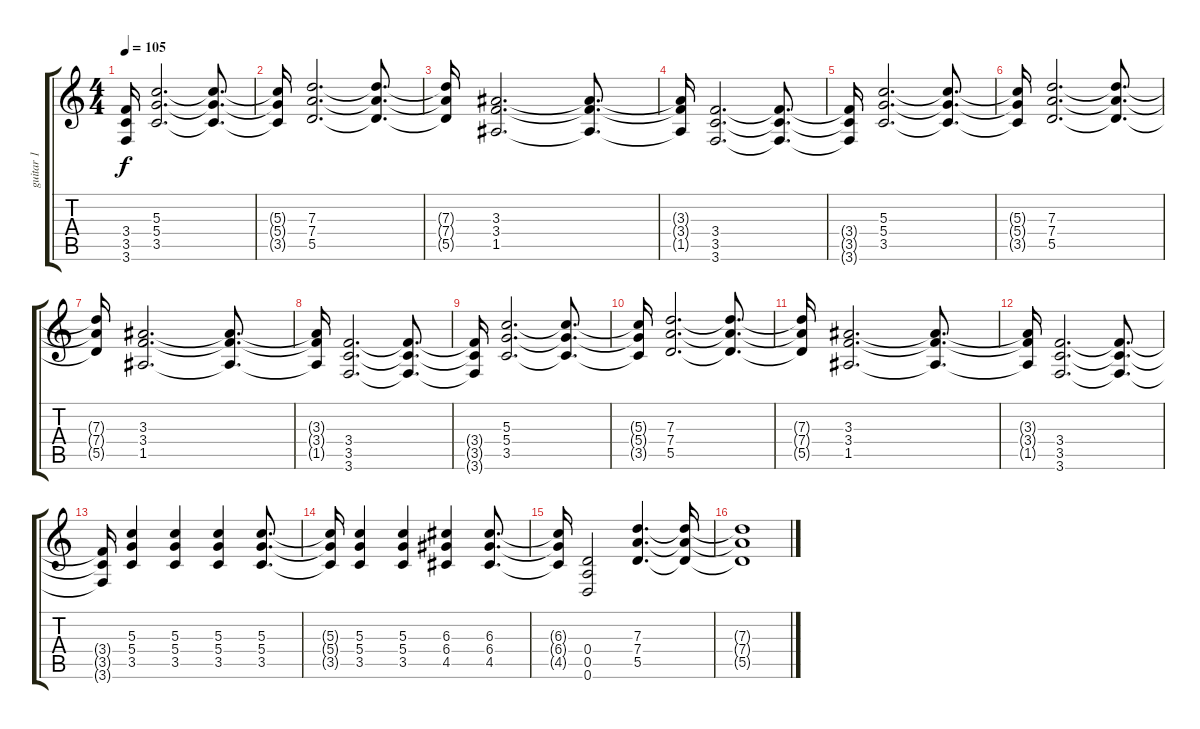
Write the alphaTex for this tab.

\track ("guitar 1" "guitar 1") {instrument distortionguitar}
\staff {score tabs}
\tuning (E4 B3 G3 D3 A2 D2) {hide}
\ts (4 4)
\tempo 105
\clef g2
\ks c
(3.4{t} 3.5{t} 3.6{t}).16{dy f} (5.3 5.4 3.5).2{d} (5.3{t} 5.4{t} 3.5{t}).8{d} |
(5.3{t} 5.4{t} 3.5{t}).16 (7.3 7.4 5.5).2{d} (7.3{t} 7.4{t} 5.5{t}).8{d} |
(7.3{t} 7.4{t} 5.5{t}).16 (3.3 3.4 1.5).2{d} (3.3{t} 3.4{t} 1.5{t}).8{d} |
(3.3{t} 3.4{t} 1.5{t}).16 (3.4 3.5 3.6).2{d} (3.4{t} 3.5{t} 3.6{t}).8{d} |
(3.4{t} 3.5{t} 3.6{t}).16 (5.3 5.4 3.5).2{d} (5.3{t} 5.4{t} 3.5{t}).8{d} |
(5.3{t} 5.4{t} 3.5{t}).16 (7.3 7.4 5.5).2{d} (7.3{t} 7.4{t} 5.5{t}).8{d} |
(7.3{t} 7.4{t} 5.5{t}).16 (3.3 3.4 1.5).2{d} (3.3{t} 3.4{t} 1.5{t}).8{d} |
(3.3{t} 3.4{t} 1.5{t}).16 (3.4 3.5 3.6).2{d} (3.4{t} 3.5{t} 3.6{t}).8{d} |
(3.4{t} 3.5{t} 3.6{t}).16 (5.3 5.4 3.5).2{d} (5.3{t} 5.4{t} 3.5{t}).8{d} |
(5.3{t} 5.4{t} 3.5{t}).16 (7.3 7.4 5.5).2{d} (7.3{t} 7.4{t} 5.5{t}).8{d} |
(7.3{t} 7.4{t} 5.5{t}).16 (3.3 3.4 1.5).2{d} (3.3{t} 3.4{t} 1.5{t}).8{d} |
(3.3{t} 3.4{t} 1.5{t}).16 (3.4 3.5 3.6).2{d} (3.4{t} 3.5{t} 3.6{t}).8{d} |
(3.4{t} 3.5{t} 3.6{t}).16 (5.3 5.4 3.5).4 (5.3 5.4 3.5).4 (5.3 5.4 3.5).4 (5.3 5.4 3.5).8{d} |
(5.3{t} 5.4{t} 3.5{t}).16 (5.3 5.4 3.5).4 (5.3 5.4 3.5).4 (6.3 6.4 4.5).4 (6.3 6.4 4.5).8{d} |
(6.3{t} 6.4{t} 4.5{t}).16 (0.4 0.5 0.6).2 (7.3 7.4 5.5).4{d} (7.3{t} 7.4{t} 5.5{t}).16 |
(7.3{t} 7.4{t} 5.5{t}).1
